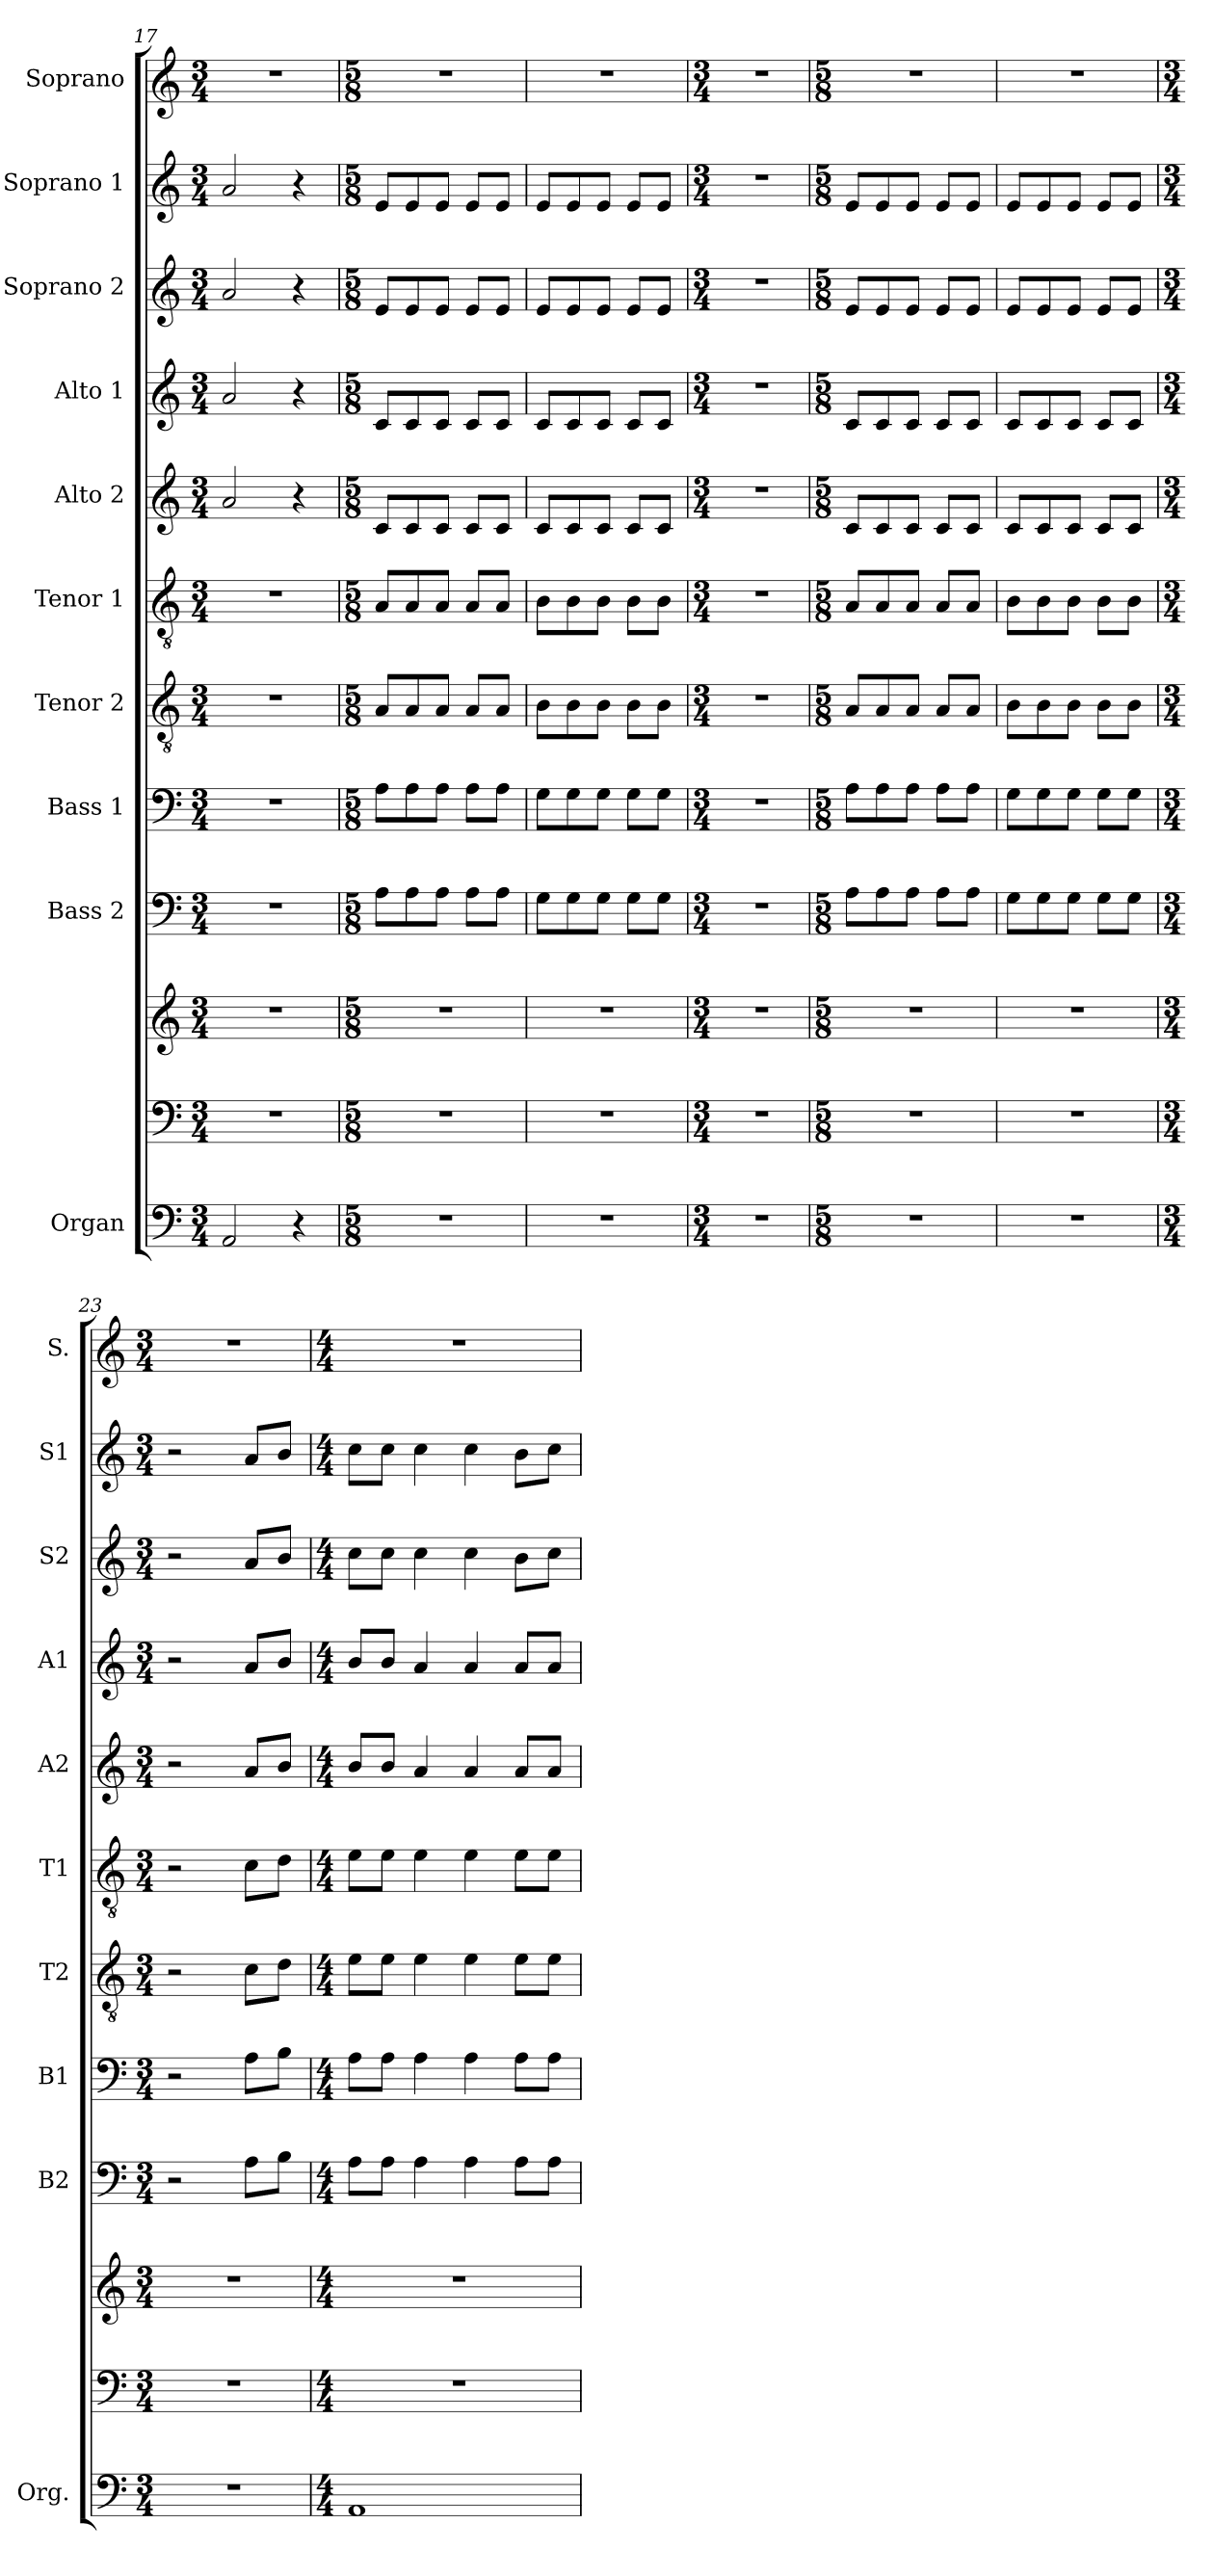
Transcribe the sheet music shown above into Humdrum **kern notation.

**kern	**kern	**kern	**kern	**kern	**kern	**kern	**kern	**kern	**kern	**kern	**kern
*part10	*part10	*part10	*part9	*part8	*part7	*part6	*part5	*part4	*part3	*part2	*part1
*staff12	*staff11	*staff10	*staff9	*staff8	*staff7	*staff6	*staff5	*staff4	*staff3	*staff2	*staff1
*I"Organ	*	*	*I"Bass 2	*I"Bass 1	*I"Tenor 2	*I"Tenor 1	*I"Alto 2	*I"Alto 1	*I"Soprano 2	*I"Soprano 1	*I"Soprano
*I'Org.	*	*	*I'B2	*I'B1	*I'T2	*I'T1	*I'A2	*I'A1	*I'S2	*I'S1	*I'S.
*clefF4	*clefF4	*clefG2	*clefF4	*clefF4	*clefGv2	*clefGv2	*clefG2	*clefG2	*clefG2	*clefG2	*clefG2
*k[]	*k[]	*k[]	*k[]	*k[]	*k[]	*k[]	*k[]	*k[]	*k[]	*k[]	*k[]
*M3/4	*M3/4	*M3/4	*M3/4	*M3/4	*M3/4	*M3/4	*M3/4	*M3/4	*M3/4	*M3/4	*M3/4
=17	=17	=17	=17	=17	=17	=17	=17	=17	=17	=17	=17
2AA/	2.r	2.r	2.r	2.r	2.r	2.r	2a/	2a/	2a/	2a/	2.r
4r	.	.	.	.	.	.	4r	4r	4r	4r	.
=18	=18	=18	=18	=18	=18	=18	=18	=18	=18	=18	=18
*M5/8	*M5/8	*M5/8	*M5/8	*M5/8	*M5/8	*M5/8	*M5/8	*M5/8	*M5/8	*M5/8	*M5/8
8%5r	8%5r	8%5r	8A\L	8A\L	8A/L	8A/L	8c/L	8c/L	8e/L	8e/L	8%5r
.	.	.	8A\	8A\	8A/	8A/	8c/	8c/	8e/	8e/	.
.	.	.	8A\J	8A\J	8A/J	8A/J	8c/J	8c/J	8e/J	8e/J	.
.	.	.	8A\L	8A\L	8A/L	8A/L	8c/L	8c/L	8e/L	8e/L	.
.	.	.	8A\J	8A\J	8A/J	8A/J	8c/J	8c/J	8e/J	8e/J	.
=19	=19	=19	=19	=19	=19	=19	=19	=19	=19	=19	=19
8%5r	8%5r	8%5r	8G\L	8G\L	8B\L	8B\L	8c/L	8c/L	8e/L	8e/L	8%5r
.	.	.	8G\	8G\	8B\	8B\	8c/	8c/	8e/	8e/	.
.	.	.	8G\J	8G\J	8B\J	8B\J	8c/J	8c/J	8e/J	8e/J	.
.	.	.	8G\L	8G\L	8B\L	8B\L	8c/L	8c/L	8e/L	8e/L	.
.	.	.	8G\J	8G\J	8B\J	8B\J	8c/J	8c/J	8e/J	8e/J	.
=20	=20	=20	=20	=20	=20	=20	=20	=20	=20	=20	=20
*M3/4	*M3/4	*M3/4	*M3/4	*M3/4	*M3/4	*M3/4	*M3/4	*M3/4	*M3/4	*M3/4	*M3/4
2.r	2.r	2.r	2.r	2.r	2.r	2.r	2.r	2.r	2.r	2.r	2.r
=21	=21	=21	=21	=21	=21	=21	=21	=21	=21	=21	=21
*M5/8	*M5/8	*M5/8	*M5/8	*M5/8	*M5/8	*M5/8	*M5/8	*M5/8	*M5/8	*M5/8	*M5/8
8%5r	8%5r	8%5r	8A\L	8A\L	8A/L	8A/L	8c/L	8c/L	8e/L	8e/L	8%5r
.	.	.	8A\	8A\	8A/	8A/	8c/	8c/	8e/	8e/	.
.	.	.	8A\J	8A\J	8A/J	8A/J	8c/J	8c/J	8e/J	8e/J	.
.	.	.	8A\L	8A\L	8A/L	8A/L	8c/L	8c/L	8e/L	8e/L	.
.	.	.	8A\J	8A\J	8A/J	8A/J	8c/J	8c/J	8e/J	8e/J	.
=22	=22	=22	=22	=22	=22	=22	=22	=22	=22	=22	=22
8%5r	8%5r	8%5r	8G\L	8G\L	8B\L	8B\L	8c/L	8c/L	8e/L	8e/L	8%5r
.	.	.	8G\	8G\	8B\	8B\	8c/	8c/	8e/	8e/	.
.	.	.	8G\J	8G\J	8B\J	8B\J	8c/J	8c/J	8e/J	8e/J	.
.	.	.	8G\L	8G\L	8B\L	8B\L	8c/L	8c/L	8e/L	8e/L	.
.	.	.	8G\J	8G\J	8B\J	8B\J	8c/J	8c/J	8e/J	8e/J	.
=23	=23	=23	=23	=23	=23	=23	=23	=23	=23	=23	=23
*M3/4	*M3/4	*M3/4	*M3/4	*M3/4	*M3/4	*M3/4	*M3/4	*M3/4	*M3/4	*M3/4	*M3/4
2.r	2.r	2.r	2r	2r	2r	2r	2r	2r	2r	2r	2.r
.	.	.	8A\L	8A\L	8c\L	8c\L	8a/L	8a/L	8a/L	8a/L	.
.	.	.	8B\J	8B\J	8d\J	8d\J	8b/J	8b/J	8b/J	8b/J	.
=24	=24	=24	=24	=24	=24	=24	=24	=24	=24	=24	=24
*M4/4	*M4/4	*M4/4	*M4/4	*M4/4	*M4/4	*M4/4	*M4/4	*M4/4	*M4/4	*M4/4	*M4/4
1AA	1r	1r	8A\L	8A\L	8e\L	8e\L	8b/L	8b/L	8cc\L	8cc\L	1r
.	.	.	8A\J	8A\J	8e\J	8e\J	8b/J	8b/J	8cc\J	8cc\J	.
.	.	.	4A\	4A\	4e\	4e\	4a/	4a/	4cc\	4cc\	.
.	.	.	4A\	4A\	4e\	4e\	4a/	4a/	4cc\	4cc\	.
.	.	.	8A\L	8A\L	8e\L	8e\L	8a/L	8a/L	8b\L	8b\L	.
.	.	.	8A\J	8A\J	8e\J	8e\J	8a/J	8a/J	8cc\J	8cc\J	.
=	=	=	=	=	=	=	=	=	=	=	=
*-	*-	*-	*-	*-	*-	*-	*-	*-	*-	*-	*-
